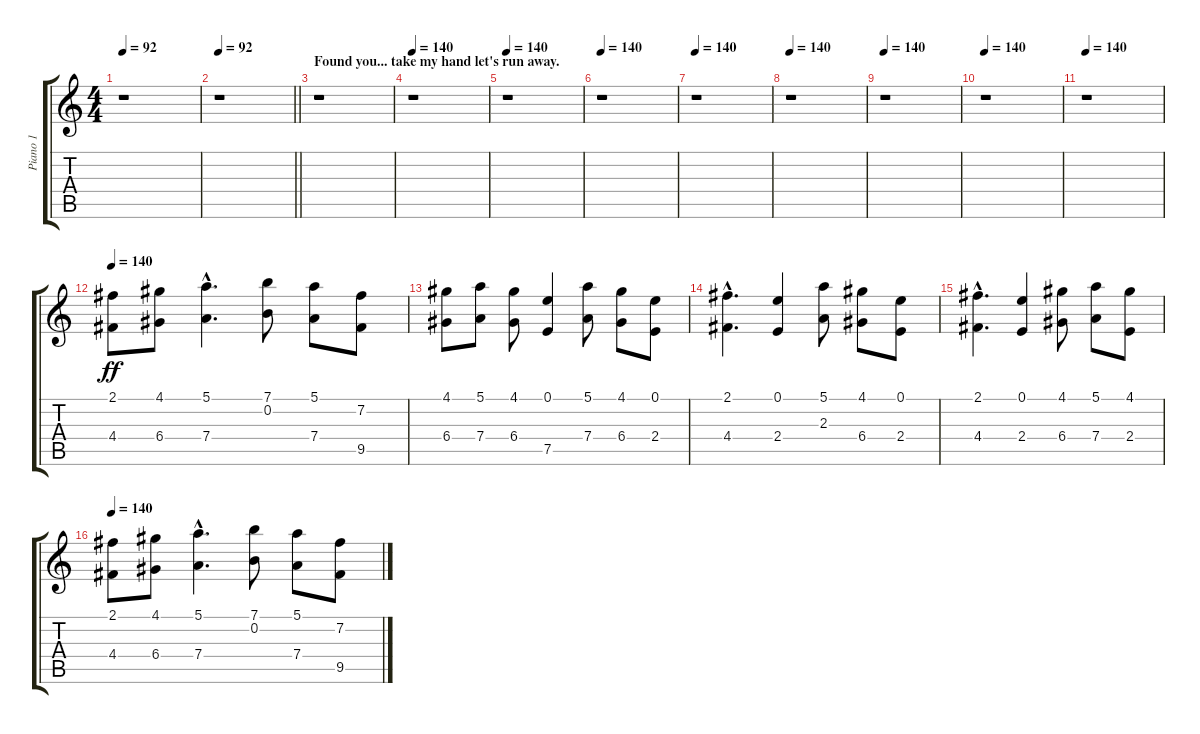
\track ("Piano 1" "Piano 1") {instrument acousticgrandpiano}
\staff {score tabs}
\tuning (E5 B4 G4 D4 A3 D3) {hide}
\ts (4 4)
\tempo 92
\clef g2
\ks c
r.1{dy f} |
\tempo 92
\barLineRight lightlight
r.1 |
\section ("" "Found you... take my hand let's run away.")
r.1 |
\tempo 140
r.1 |
\tempo 140
r.1 |
\tempo 140
r.1 |
\tempo 140
r.1 |
\tempo 140
r.1 |
\tempo 140
r.1 |
\tempo 140
r.1 |
\tempo 140
r.1 |
\tempo 140
(2.1 4.4).8{dy ff} (4.1 6.4).8 (5.1{hac} 7.4{hac}).4{d} (7.1 0.2).8 (5.1 7.4).8 (7.2 9.5).8 |
(4.1 6.4).8 (5.1 7.4).8 (4.1 6.4).8 (0.1 7.5).4 (5.1 7.4).8 (4.1 6.4).8 (0.1 2.4).8 |
(2.1{hac} 4.4{hac}).4{d} (0.1 2.4).4 (5.1 2.3).8 (4.1 6.4).8 (0.1 2.4).8 |
(2.1{hac} 4.4{hac}).4{d} (0.1 2.4).4 (4.1 6.4).8 (5.1 7.4).8 (4.1 2.4).8 |
\tempo 140
(2.1 4.4).8 (4.1 6.4).8 (5.1{hac} 7.4{hac}).4{d} (7.1 0.2).8 (5.1 7.4).8 (7.2 9.5).8
